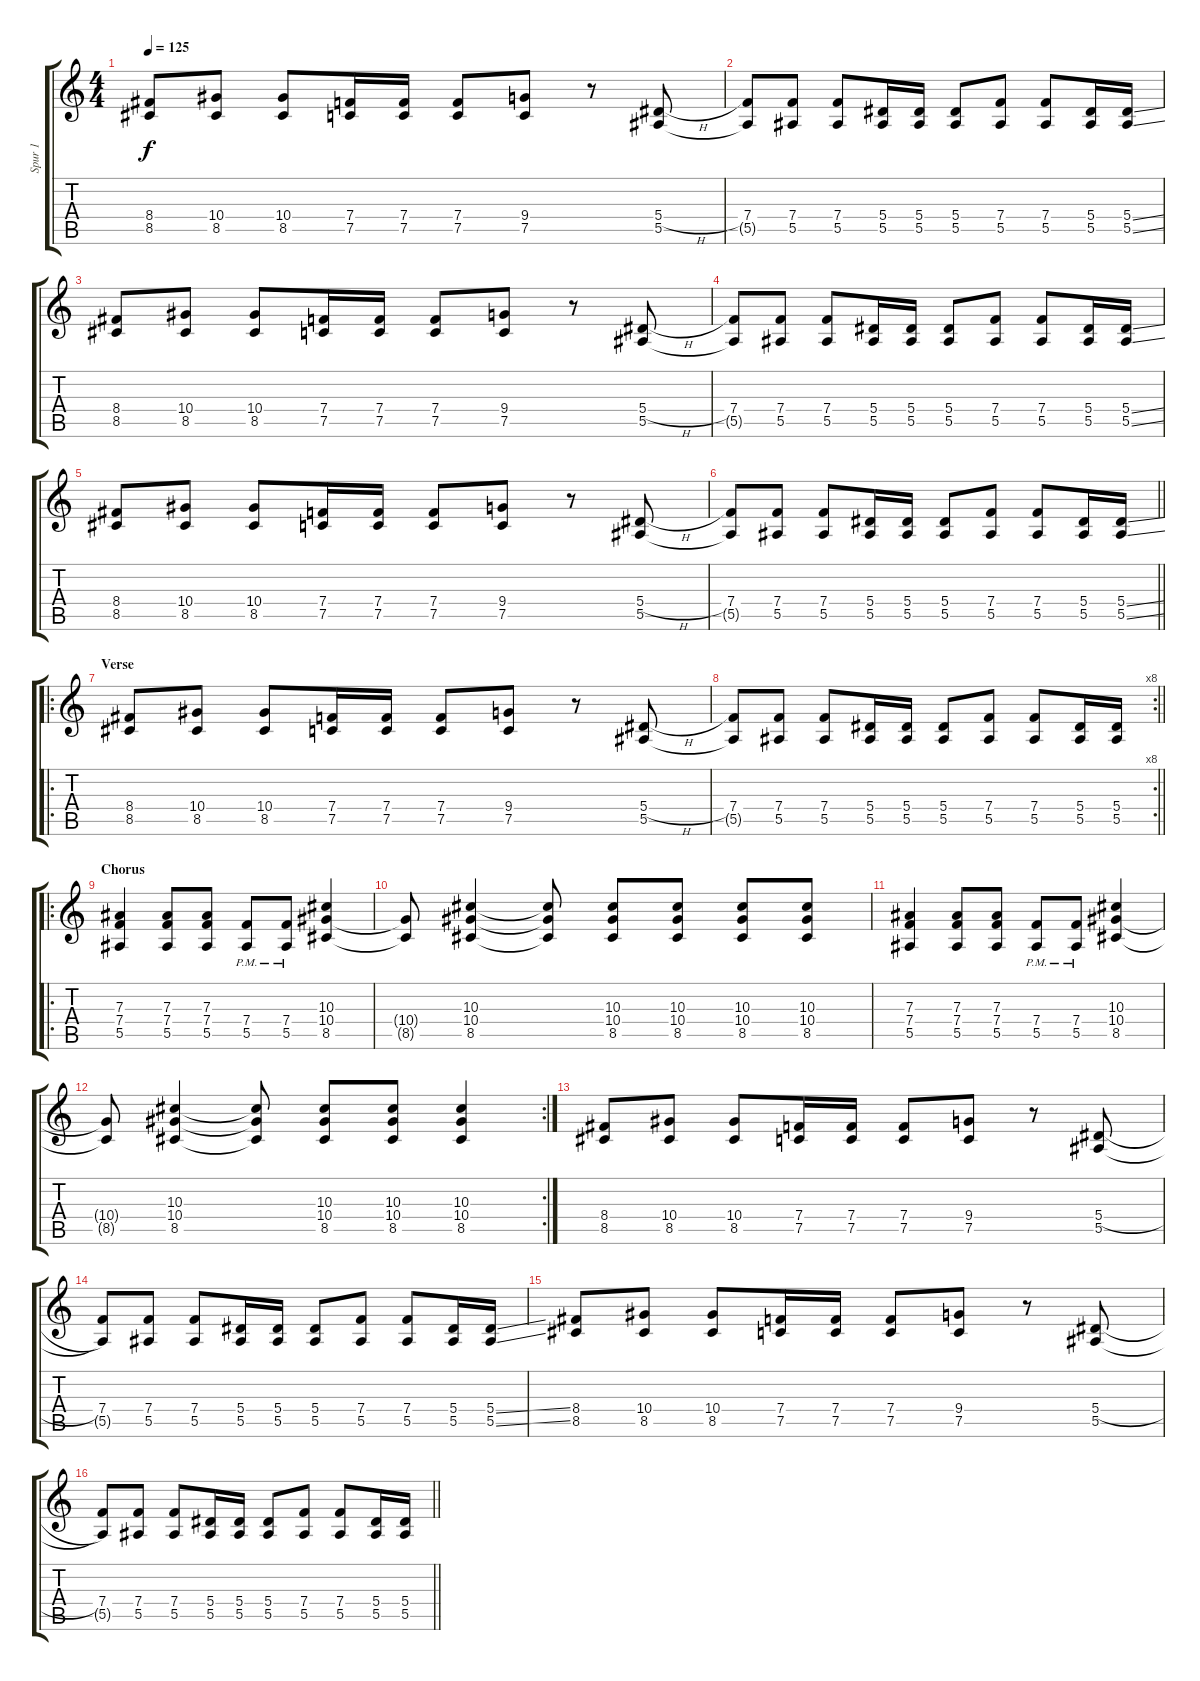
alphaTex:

\track ("Spur 1" "Spur 1") {instrument distortionguitar}
\staff {score tabs}
\tuning (C4 G3 Eb3 Bb2 F2 C2) {hide}
\ts (4 4)
\tempo 125
\clef g2
\ks c
(8.4 8.5).8{dy f} (10.4 8.5).8 (10.4 8.5).8 (7.4 7.5).16 (7.4 7.5).16 (7.4 7.5).8 (9.4 7.5).8 r.8 (5.4{h} 5.5).8 |
(7.4 5.5{t}).8 (7.4 5.5).8 (7.4 5.5).8 (5.4 5.5).16 (5.4 5.5).16 (5.4 5.5).8 (7.4 5.5).8 (7.4 5.5).8 (5.4 5.5).16 (5.4{ss} 5.5{ss}).16 |
(8.4 8.5).8 (10.4 8.5).8 (10.4 8.5).8 (7.4 7.5).16 (7.4 7.5).16 (7.4 7.5).8 (9.4 7.5).8 r.8 (5.4{h} 5.5).8 |
(7.4 5.5{t}).8 (7.4 5.5).8 (7.4 5.5).8 (5.4 5.5).16 (5.4 5.5).16 (5.4 5.5).8 (7.4 5.5).8 (7.4 5.5).8 (5.4 5.5).16 (5.4{ss} 5.5{ss}).16 |
(8.4 8.5).8 (10.4 8.5).8 (10.4 8.5).8 (7.4 7.5).16 (7.4 7.5).16 (7.4 7.5).8 (9.4 7.5).8 r.8 (5.4{h} 5.5).8 |
\barLineRight lightlight
(7.4 5.5{t}).8 (7.4 5.5).8 (7.4 5.5).8 (5.4 5.5).16 (5.4 5.5).16 (5.4 5.5).8 (7.4 5.5).8 (7.4 5.5).8 (5.4 5.5).16 (5.4{ss} 5.5{ss}).16 |
\ro
\section ("" "Verse")
(8.4 8.5).8 (10.4 8.5).8 (10.4 8.5).8 (7.4 7.5).16 (7.4 7.5).16 (7.4 7.5).8 (9.4 7.5).8 r.8 (5.4{h} 5.5).8 |
\rc 8
\barLineRight lightlight
(7.4 5.5{t}).8 (7.4 5.5).8 (7.4 5.5).8 (5.4 5.5).16 (5.4 5.5).16 (5.4 5.5).8 (7.4 5.5).8 (7.4 5.5).8 (5.4 5.5).16 (5.4 5.5).16 |
\ro
\section ("" "Chorus")
(7.3 7.4 5.5).4 (7.3 7.4 5.5).8 (7.3 7.4 5.5).8 (7.4{pm} 5.5{pm}).8 (7.4{pm} 5.5{pm}).8 (10.3 10.4 8.5).4 |
(10.4{t} 8.5{t}).8 (10.3 10.4 8.5).4 (10.3{t} 10.4{t} 8.5{t}).8 (10.3 10.4 8.5).8 (10.3 10.4 8.5).8 (10.3 10.4 8.5).8 (10.3 10.4 8.5).8 |
(7.3 7.4 5.5).4 (7.3 7.4 5.5).8 (7.3 7.4 5.5).8 (7.4{pm} 5.5{pm}).8 (7.4{pm} 5.5{pm}).8 (10.3 10.4 8.5).4 |
\rc 2
(10.4{t} 8.5{t}).8 (10.3 10.4 8.5).4 (10.3{t} 10.4{t} 8.5{t}).8 (10.3 10.4 8.5).8 (10.3 10.4 8.5).8 (10.3 10.4 8.5).4 |
(8.4 8.5).8 (10.4 8.5).8 (10.4 8.5).8 (7.4 7.5).16 (7.4 7.5).16 (7.4 7.5).8 (9.4 7.5).8 r.8 (5.4{h} 5.5).8 |
(7.4 5.5{t}).8 (7.4 5.5).8 (7.4 5.5).8 (5.4 5.5).16 (5.4 5.5).16 (5.4 5.5).8 (7.4 5.5).8 (7.4 5.5).8 (5.4 5.5).16 (5.4{ss} 5.5{ss}).16 |
(8.4 8.5).8 (10.4 8.5).8 (10.4 8.5).8 (7.4 7.5).16 (7.4 7.5).16 (7.4 7.5).8 (9.4 7.5).8 r.8 (5.4{h} 5.5).8 |
\barLineRight lightlight
(7.4 5.5{t}).8 (7.4 5.5).8 (7.4 5.5).8 (5.4 5.5).16 (5.4 5.5).16 (5.4 5.5).8 (7.4 5.5).8 (7.4 5.5).8 (5.4 5.5).16 (5.4{ss} 5.5{ss}).16
